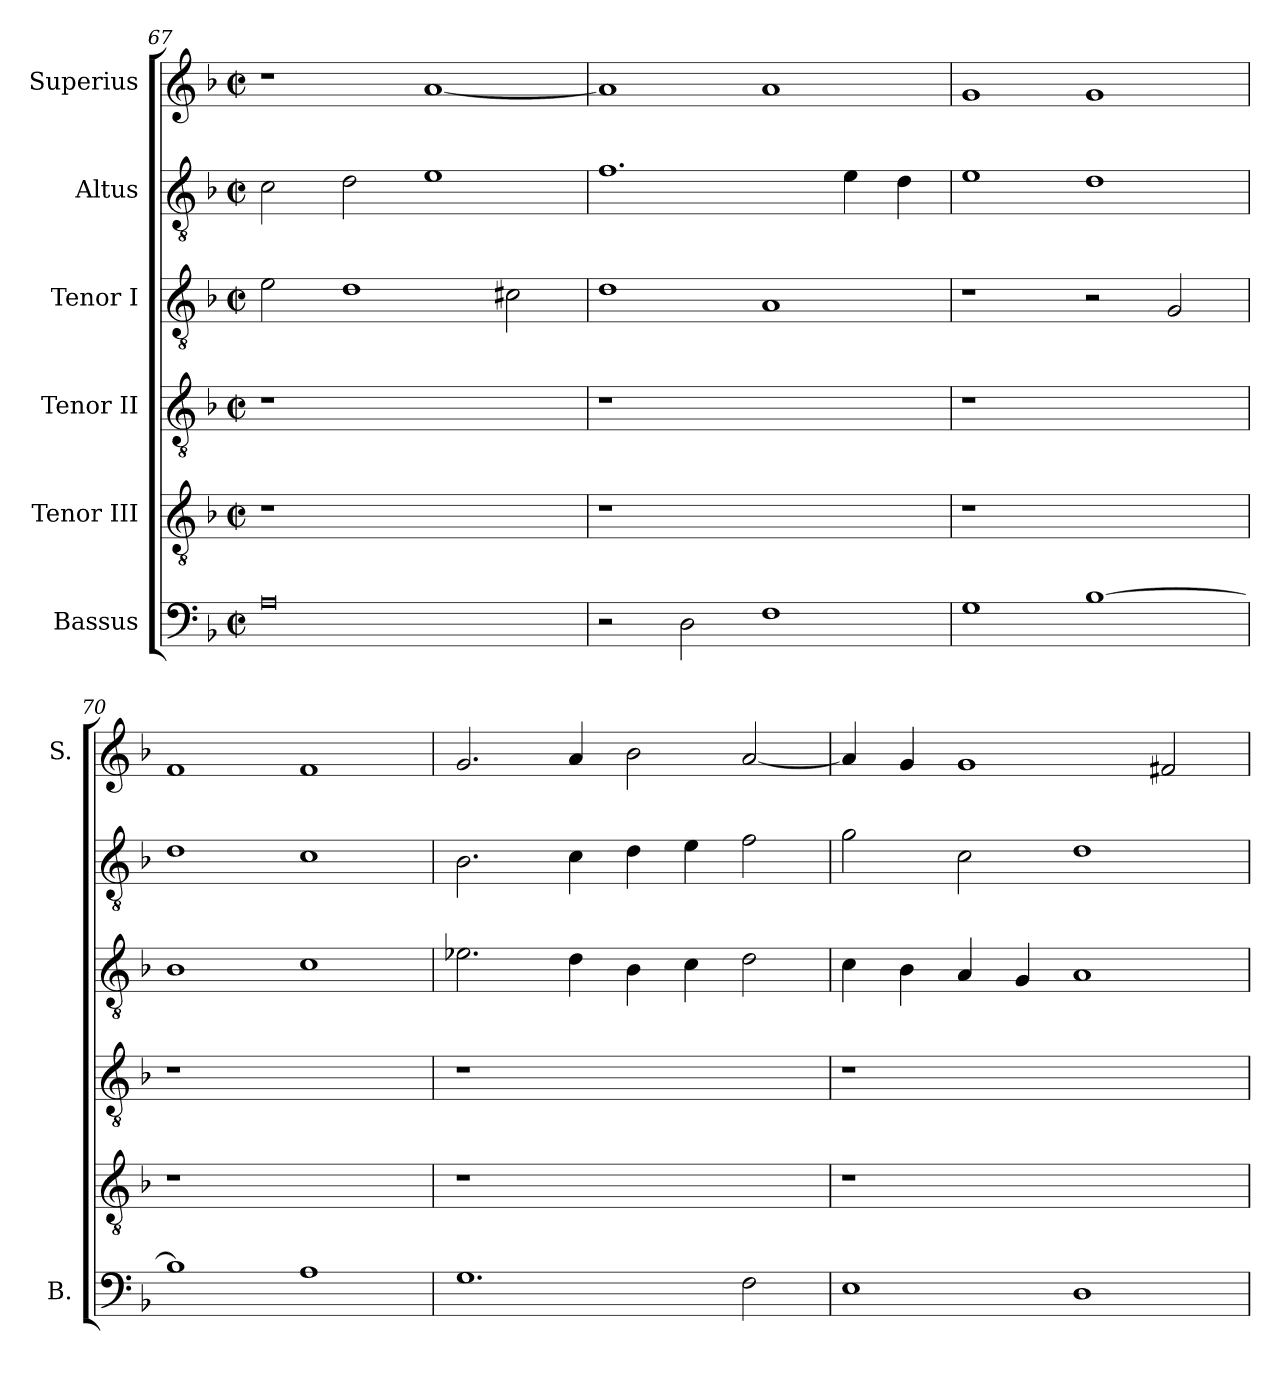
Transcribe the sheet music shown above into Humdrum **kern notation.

**kern	**kern	**kern	**kern	**kern	**kern
*part6	*part5	*part4	*part3	*part2	*part1
*staff6	*staff5	*staff4	*staff3	*staff2	*staff1
*I"Bassus	*I"Tenor III	*I"Tenor II	*I"Tenor I	*I"Altus	*I"Superius
*I'B.	*	*	*	*	*I'S.
*clefF4	*clefGv2	*clefGv2	*clefGv2	*clefGv2	*clefG2
*	*ITrd7c12	*ITrd7c12	*ITrd7c12	*ITrd7c12	*
*k[b-]	*k[b-]	*k[b-]	*k[b-]	*k[b-]	*k[b-]
*F:	*F:	*F:	*F:	*F:	*F:
*M2/2	*M2/2	*M2/2	*M2/2	*M2/2	*M2/2
*met(c|)	*met(c|)	*met(c|)	*met(c|)	*met(c|)	*met(c|)
=67	=67	=67	=67	=67	=67
!	!LO:N:vis=1	!LO:N:vis=1	!	!	!
0Ai	1r	1r	2Ei\	2Ci\	1r
.	.	.	1Di	2Di\	.
.	1ryy	1ryy	.	1Ei	[<1ai
.	.	.	2C#Xi\	.	.
!!LO:LB:g=z
=68	=68	=68	=68	=68	=68
!	!LO:N:vis=1	!LO:N:vis=1	!	!	!
2r	1r	1r	1Di	1.Fi	1ai]
2Di\	.	.	.	.	.
1Fi	1ryy	1ryy	1AAi	.	1ai
.	.	.	.	4Ei\	.
.	.	.	.	4Di\	.
=69	=69	=69	=69	=69	=69
!	!LO:N:vis=1	!LO:N:vis=1	!	!	!
1Gi	1r	1r	1r	1Ei	1gi
[>1B-i	1ryy	1ryy	2r	1Di	1gi
.	.	.	2GGi/	.	.
=70	=70	=70	=70	=70	=70
!	!LO:N:vis=1	!LO:N:vis=1	!	!	!
1B-i]	1r	1r	1BB-i	1Di	1fi
1Ai	1ryy	1ryy	1Ci	1Ci	1fi
=71	=71	=71	=71	=71	=71
!	!LO:N:vis=1	!LO:N:vis=1	!	!	!
1.Gi	1r	1r	2.E-Xi\	2.BB-i\	2.gi/
.	.	.	4Di\	4Ci\	4ai/
.	1ryy	1ryy	4BB-i\	4Di\	2b-i\
.	.	.	4Ci\	4Ei\	.
2Fi\	.	.	2Di\	2Fi\	[<2ai/
=72	=72	=72	=72	=72	=72
!	!LO:N:vis=1	!LO:N:vis=1	!	!	!
1Ei	1r	1r	4Ci\	2Gi\	4ai/]
.	.	.	4BB-i\	.	4gi/
.	.	.	4AAi/	2Ci\	1gi
.	.	.	4GGi/	.	.
1Di	1ryy	1ryy	1AAi	1Di	.
.	.	.	.	.	2f#Xi/
=	=	=	=	=	=
*-	*-	*-	*-	*-	*-
